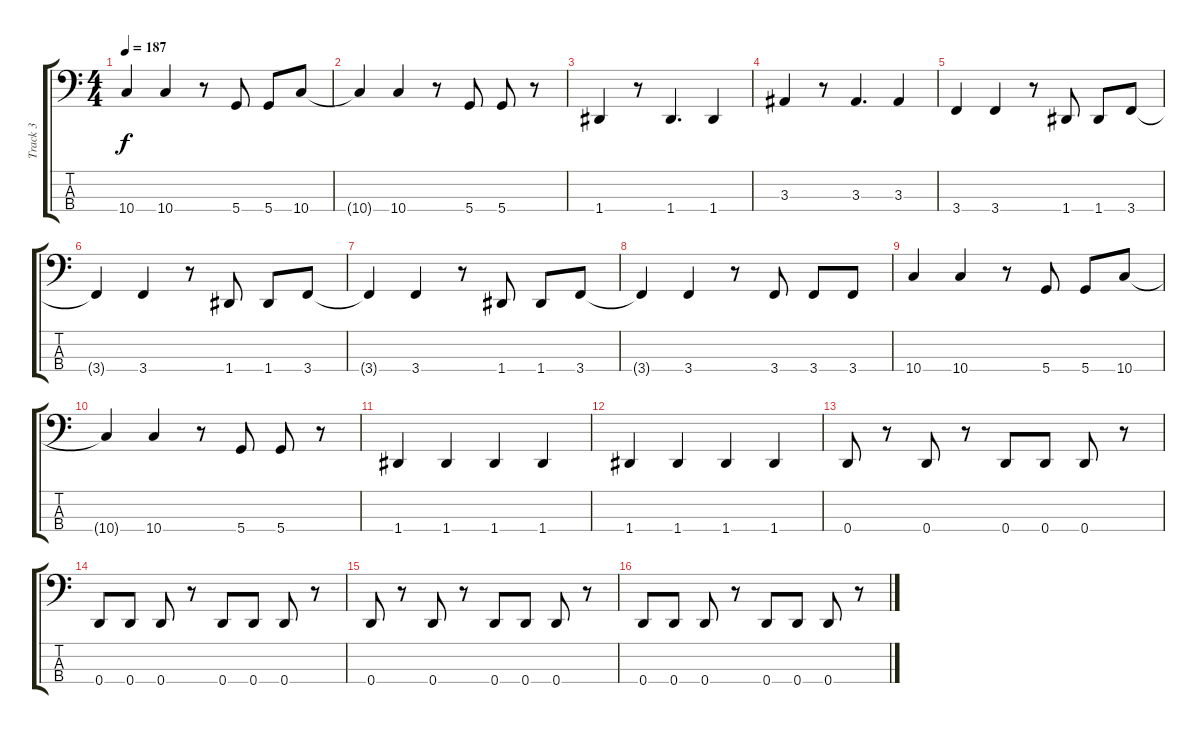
\track ("Track 3" "Track 3") {instrument electricbassfinger}
\staff {score tabs}
\tuning (F2 C2 G1 D1) {hide}
\ts (4 4)
\tempo 187
\clef f4
\ks c
10.4.4{dy f} 10.4.4 r.8 5.4.8 5.4.8 10.4.8 |
10.4{t}.4 10.4.4 r.8 5.4.8 5.4.8 r.8 |
1.4.4 r.8 1.4.4{d} 1.4.4 |
3.3.4 r.8 3.3.4{d} 3.3.4 |
3.4.4 3.4.4 r.8 1.4.8 1.4.8 3.4.8 |
3.4{t}.4 3.4.4 r.8 1.4.8 1.4.8 3.4.8 |
3.4{t}.4 3.4.4 r.8 1.4.8 1.4.8 3.4.8 |
3.4{t}.4 3.4.4 r.8 3.4.8 3.4.8 3.4.8 |
10.4.4 10.4.4 r.8 5.4.8 5.4.8 10.4.8 |
10.4{t}.4 10.4.4 r.8 5.4.8 5.4.8 r.8 |
1.4.4 1.4.4 1.4.4 1.4.4 |
1.4.4 1.4.4 1.4.4 1.4.4 |
0.4.8 r.8 0.4.8 r.8 0.4.8 0.4.8 0.4.8 r.8 |
0.4.8 0.4.8 0.4.8 r.8 0.4.8 0.4.8 0.4.8 r.8 |
0.4.8 r.8 0.4.8 r.8 0.4.8 0.4.8 0.4.8 r.8 |
0.4.8 0.4.8 0.4.8 r.8 0.4.8 0.4.8 0.4.8 r.8
